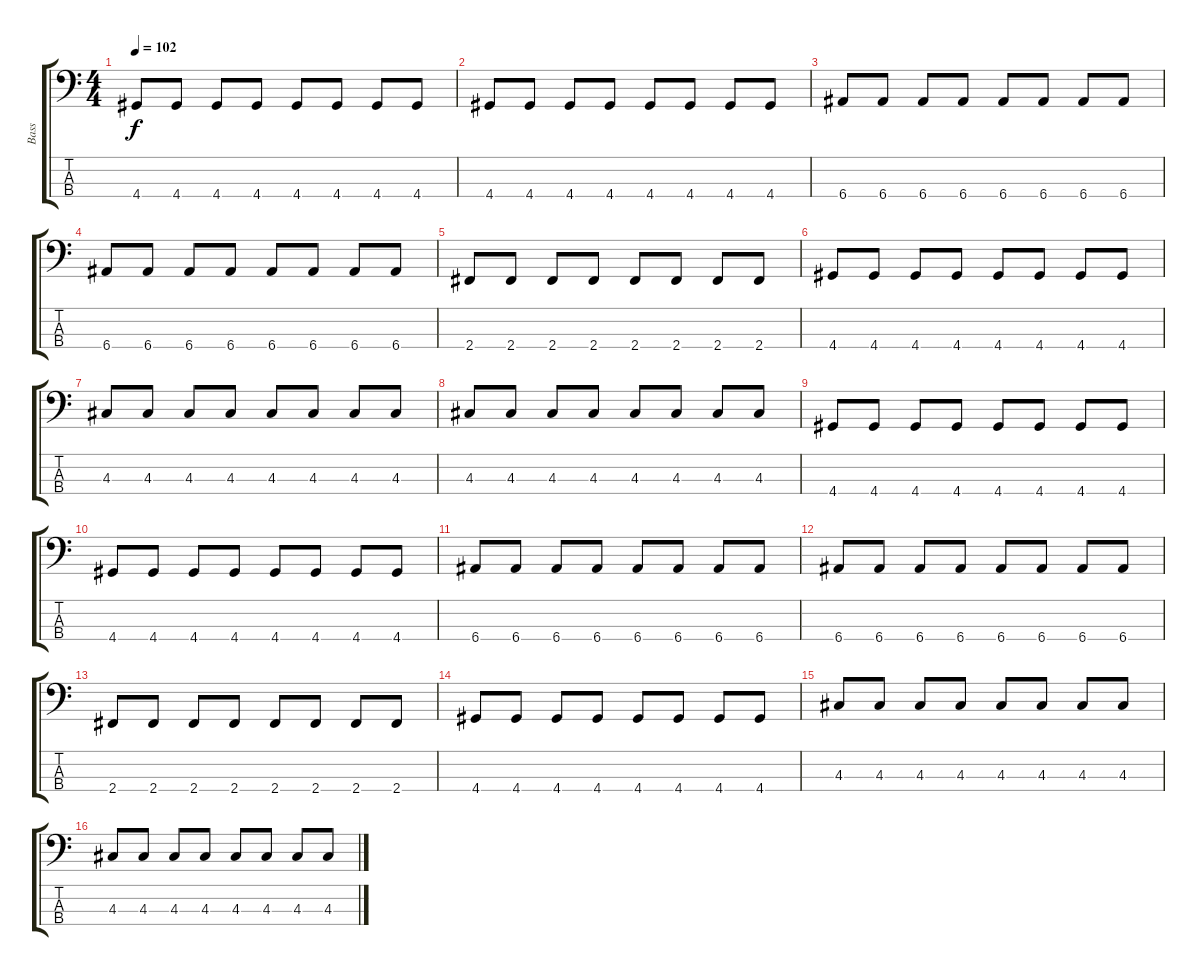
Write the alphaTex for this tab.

\track ("Bass" "Bass") {instrument electricbassfinger}
\staff {score tabs}
\tuning (G2 D2 A1 E1) {hide}
\ts (4 4)
\tempo 102
\clef f4
\ks c
4.4.8{dy f} 4.4.8 4.4.8 4.4.8 4.4.8 4.4.8 4.4.8 4.4.8 |
4.4.8 4.4.8 4.4.8 4.4.8 4.4.8 4.4.8 4.4.8 4.4.8 |
6.4.8 6.4.8 6.4.8 6.4.8 6.4.8 6.4.8 6.4.8 6.4.8 |
6.4.8 6.4.8 6.4.8 6.4.8 6.4.8 6.4.8 6.4.8 6.4.8 |
2.4.8 2.4.8 2.4.8 2.4.8 2.4.8 2.4.8 2.4.8 2.4.8 |
4.4.8 4.4.8 4.4.8 4.4.8 4.4.8 4.4.8 4.4.8 4.4.8 |
4.3.8 4.3.8 4.3.8 4.3.8 4.3.8 4.3.8 4.3.8 4.3.8 |
4.3.8 4.3.8 4.3.8 4.3.8 4.3.8 4.3.8 4.3.8 4.3.8 |
4.4.8 4.4.8 4.4.8 4.4.8 4.4.8 4.4.8 4.4.8 4.4.8 |
4.4.8 4.4.8 4.4.8 4.4.8 4.4.8 4.4.8 4.4.8 4.4.8 |
6.4.8 6.4.8 6.4.8 6.4.8 6.4.8 6.4.8 6.4.8 6.4.8 |
6.4.8 6.4.8 6.4.8 6.4.8 6.4.8 6.4.8 6.4.8 6.4.8 |
2.4.8 2.4.8 2.4.8 2.4.8 2.4.8 2.4.8 2.4.8 2.4.8 |
4.4.8 4.4.8 4.4.8 4.4.8 4.4.8 4.4.8 4.4.8 4.4.8 |
4.3.8 4.3.8 4.3.8 4.3.8 4.3.8 4.3.8 4.3.8 4.3.8 |
4.3.8 4.3.8 4.3.8 4.3.8 4.3.8 4.3.8 4.3.8 4.3.8
